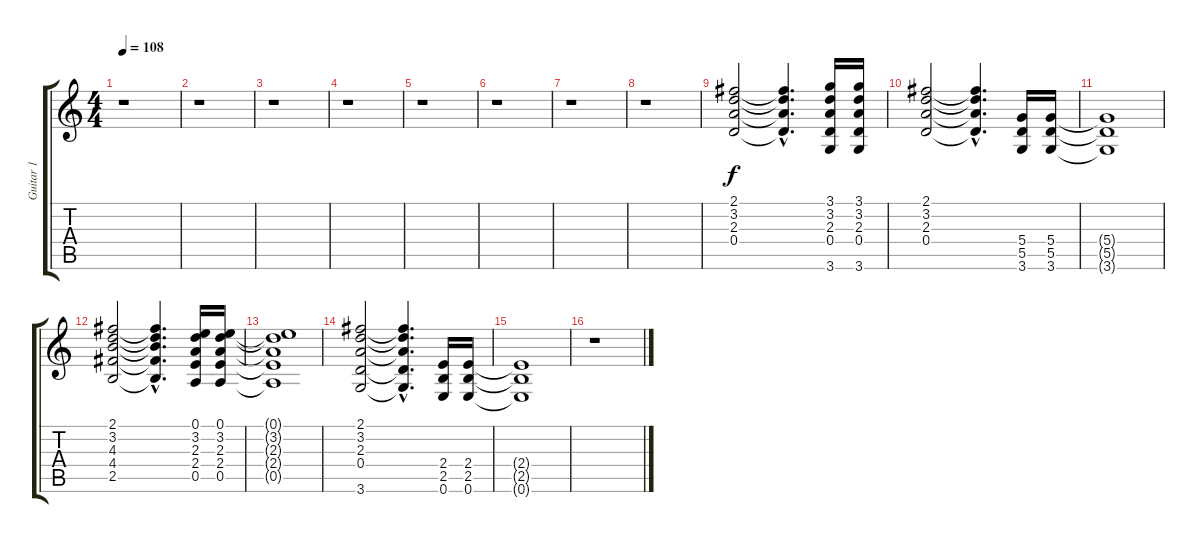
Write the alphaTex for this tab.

\track ("Guitar 1" "Guitar 1") {instrument distortionguitar}
\staff {score tabs}
\tuning (E4 B3 G3 D3 A2 E2) {hide}
\ts (4 4)
\tempo 108
\clef g2
\ks c
r.1{dy f} |
r.1 |
r.1 |
r.1 |
r.1 |
r.1 |
r.1 |
r.1 |
(2.1 3.2 2.3 0.4).2 (2.1{hac t} 3.2{hac t} 2.3{hac t} 0.4{hac t}).4{d} (3.1 3.2 2.3 0.4 3.6).16 (3.1 3.2 2.3 0.4 3.6).16 |
(2.1 3.2 2.3 0.4).2 (2.1{hac t} 3.2{hac t} 2.3{hac t} 0.4{hac t}).4{d} (5.4 5.5 3.6).16 (5.4 5.5 3.6).16 |
(5.4{t} 5.5{t} 3.6{t}).1 |
(2.1 3.2 4.3 4.4 2.5).2 (2.1{hac t} 3.2{hac t} 4.3{hac t} 4.4{hac t} 2.5{hac t}).4{d} (0.1 3.2 2.3 2.4 0.5).16 (0.1 3.2 2.3 2.4 0.5).16 |
(0.1{t} 3.2{t} 2.3{t} 2.4{t} 0.5{t}).1 |
(2.1 3.2 2.3 0.4 3.6).2 (2.1{hac t} 3.2{hac t} 2.3{hac t} 0.4{hac t} 3.6{hac t}).4{d} (2.4 2.5 0.6).16 (2.4 2.5 0.6).16 |
(2.4{t} 2.5{t} 0.6{t}).1 |
r.1
